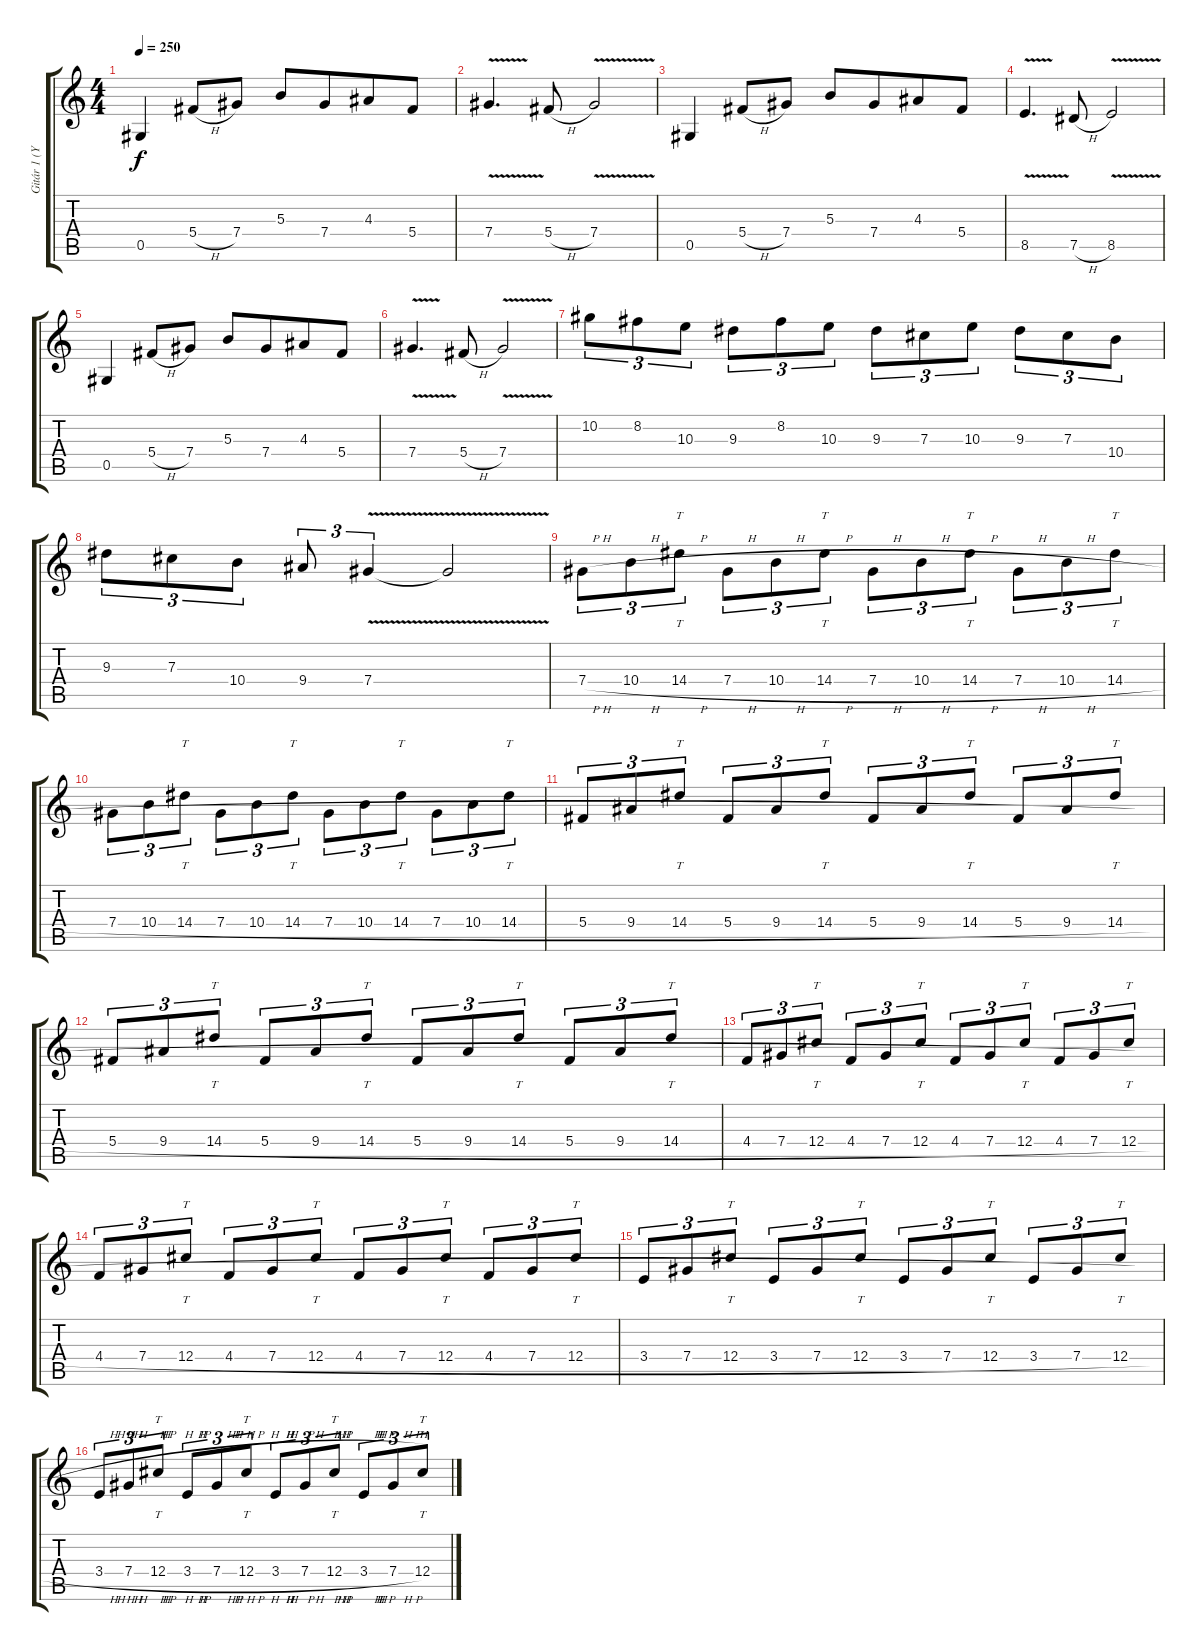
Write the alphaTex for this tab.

\track ("Gitár 1 (Yngwie Malmsteen)" "Gitár 1 (Y") {instrument distortionguitar}
\staff {score tabs}
\tuning (Eb4 Bb3 Gb3 Db3 Ab2 Eb2) {hide}
\ts (4 4)
\tempo 250
\clef g2
\ks c
0.5.4{dy f} 5.4{h}.8 7.4.8 5.3.8 7.4.8{beam merge} 4.3.8 5.4.8 |
7.4{v}.4{d} 5.4{h}.8 7.4{v}.2 |
0.5.4 5.4{h}.8 7.4.8 5.3.8 7.4.8{beam merge} 4.3.8 5.4.8 |
8.5{v}.4{d} 7.5{h}.8 8.5{v}.2 |
0.5.4 5.4{h}.8 7.4.8 5.3.8 7.4.8{beam merge} 4.3.8 5.4.8 |
7.4{v}.4{d} 5.4{h}.8 7.4{v}.2 |
10.2.8{tu (3 2)} 8.2.8{tu (3 2)} 10.3.8{tu (3 2)} 9.3.8{tu (3 2)} 8.2.8{tu (3 2)} 10.3.8{tu (3 2)} 9.3.8{tu (3 2)} 7.3.8{tu (3 2)} 10.3.8{tu (3 2)} 9.3.8{tu (3 2)} 7.3.8{tu (3 2)} 10.4.8{tu (3 2)} |
9.3.8{tu (3 2)} 7.3.8{tu (3 2)} 10.4.8{tu (3 2)} 9.4.8{tu (3 2)} 7.4{v}.4{tu (3 2)} 7.4{t}.2 |
7.4{h}.8{tu (3 2)} 10.4{h}.8{tu (3 2)} 14.4{h}.8{tt tu (3 2)} 7.4{h}.8{tu (3 2)} 10.4{h}.8{tu (3 2)} 14.4{h}.8{tt tu (3 2)} 7.4{h}.8{tu (3 2)} 10.4{h}.8{tu (3 2)} 14.4{h}.8{tt tu (3 2)} 7.4{h}.8{tu (3 2)} 10.4{h}.8{tu (3 2)} 14.4{h}.8{tt tu (3 2)} |
7.4{h}.8{tu (3 2)} 10.4{h}.8{tu (3 2)} 14.4{h}.8{tt tu (3 2)} 7.4{h}.8{tu (3 2)} 10.4{h}.8{tu (3 2)} 14.4{h}.8{tt tu (3 2)} 7.4{h}.8{tu (3 2)} 10.4{h}.8{tu (3 2)} 14.4{h}.8{tt tu (3 2)} 7.4{h}.8{tu (3 2)} 10.4{h}.8{tu (3 2)} 14.4{h}.8{tt tu (3 2)} |
5.4{h}.8{tu (3 2)} 9.4{h}.8{tu (3 2)} 14.4{h}.8{tt tu (3 2)} 5.4{h}.8{tu (3 2)} 9.4{h}.8{tu (3 2)} 14.4{h}.8{tt tu (3 2)} 5.4{h}.8{tu (3 2)} 9.4{h}.8{tu (3 2)} 14.4{h}.8{tt tu (3 2)} 5.4{h}.8{tu (3 2)} 9.4{h}.8{tu (3 2)} 14.4{h}.8{tt tu (3 2)} |
5.4{h}.8{tu (3 2)} 9.4{h}.8{tu (3 2)} 14.4{h}.8{tt tu (3 2)} 5.4{h}.8{tu (3 2)} 9.4{h}.8{tu (3 2)} 14.4{h}.8{tt tu (3 2)} 5.4{h}.8{tu (3 2)} 9.4{h}.8{tu (3 2)} 14.4{h}.8{tt tu (3 2)} 5.4{h}.8{tu (3 2)} 9.4{h}.8{tu (3 2)} 14.4{h}.8{tt tu (3 2)} |
4.4{h}.8{tu (3 2)} 7.4{h}.8{tu (3 2)} 12.4{h}.8{tt tu (3 2)} 4.4{h}.8{tu (3 2)} 7.4{h}.8{tu (3 2)} 12.4{h}.8{tt tu (3 2)} 4.4{h}.8{tu (3 2)} 7.4{h}.8{tu (3 2)} 12.4{h}.8{tt tu (3 2)} 4.4{h}.8{tu (3 2)} 7.4{h}.8{tu (3 2)} 12.4{h}.8{tt tu (3 2)} |
4.4{h}.8{tu (3 2)} 7.4{h}.8{tu (3 2)} 12.4{h}.8{tt tu (3 2)} 4.4{h}.8{tu (3 2)} 7.4{h}.8{tu (3 2)} 12.4{h}.8{tt tu (3 2)} 4.4{h}.8{tu (3 2)} 7.4{h}.8{tu (3 2)} 12.4{h}.8{tt tu (3 2)} 4.4{h}.8{tu (3 2)} 7.4{h}.8{tu (3 2)} 12.4{h}.8{tt tu (3 2)} |
3.4{h}.8{tu (3 2)} 7.4{h}.8{tu (3 2)} 12.4{h}.8{tt tu (3 2)} 3.4{h}.8{tu (3 2)} 7.4{h}.8{tu (3 2)} 12.4{h}.8{tt tu (3 2)} 3.4{h}.8{tu (3 2)} 7.4{h}.8{tu (3 2)} 12.4{h}.8{tt tu (3 2)} 3.4{h}.8{tu (3 2)} 7.4{h}.8{tu (3 2)} 12.4{h}.8{tt tu (3 2)} |
3.4{h}.8{tu (3 2)} 7.4{h}.8{tu (3 2)} 12.4{h}.8{tt tu (3 2)} 3.4{h}.8{tu (3 2)} 7.4{h}.8{tu (3 2)} 12.4{h}.8{tt tu (3 2)} 3.4{h}.8{tu (3 2)} 7.4{h}.8{tu (3 2)} 12.4{h}.8{tt tu (3 2)} 3.4{h}.8{tu (3 2)} 7.4{h}.8{tu (3 2)} 12.4{h}.8{tt tu (3 2)}
